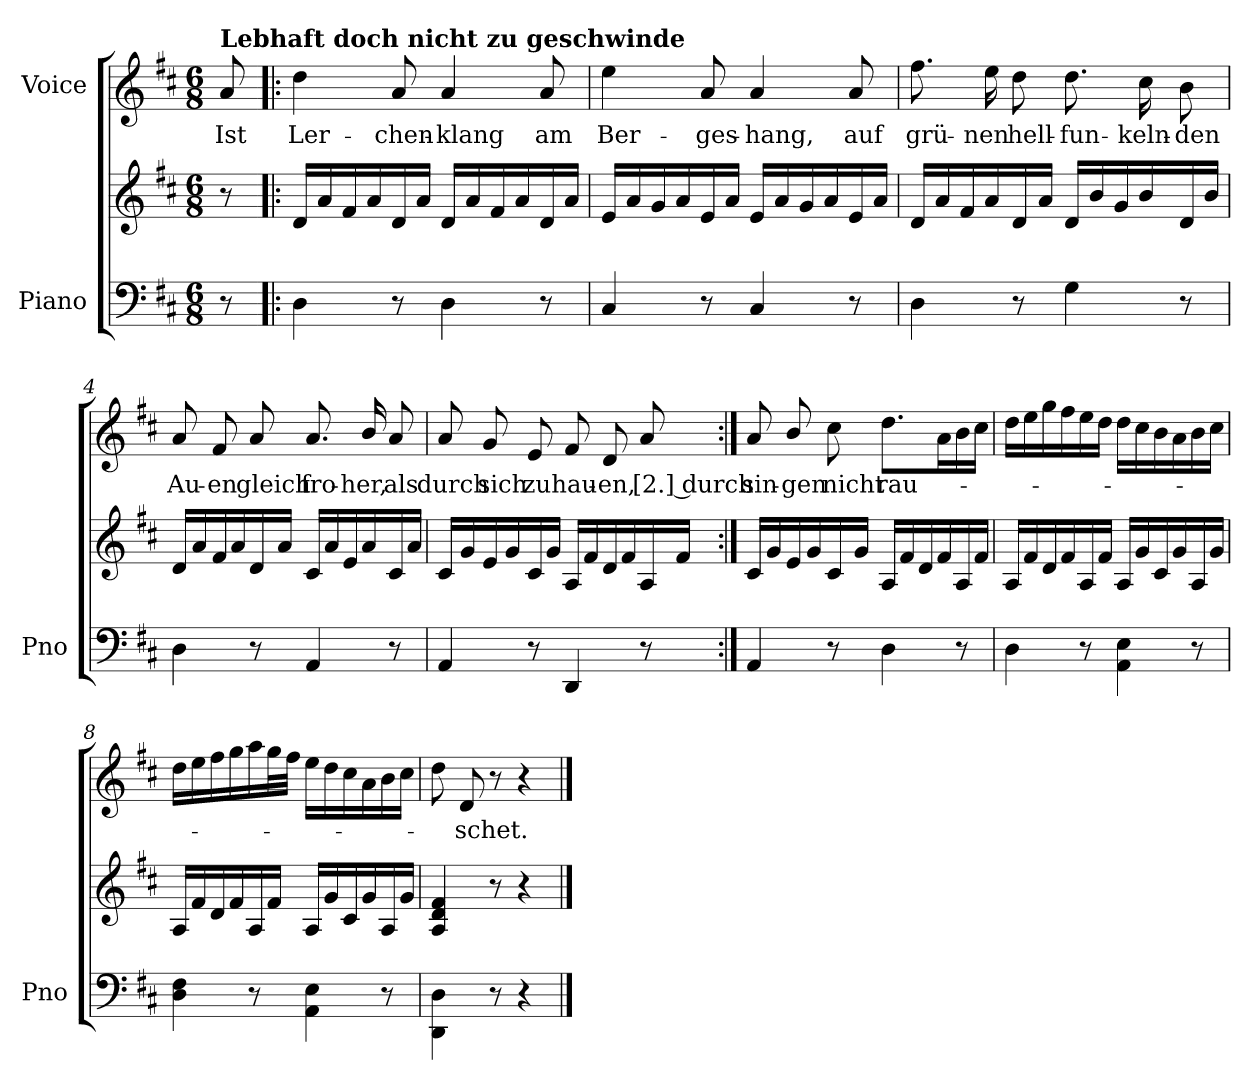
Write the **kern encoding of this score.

**kern	**kern	**kern	**text
*part2	*part2	*part1	*part1
*staff3	*staff2	*staff1	*staff1
*I"Piano	*	*I"Voice	*
*I'Pno	*	*	*
*clefF4	*clefG2	*clefG2	*
*k[f#c#]	*k[f#c#]	*k[f#c#]	*
*M6/8	*M6/8	*M6/8	*
=	=	=	=
!	!	!LO:TX:a:B:t=Lebhaft doch nicht zu geschwinde	!
!	!	!	!LO:LY:b
8r	8r	8a/	Ist
=1!|:	=1!|:	=1!|:	=1!|:
!	!	!	!LO:LY:b
4D\	16d/LL	4dd\	Ler-
.	16a/	.	.
.	16f#/	.	.
.	16a/	.	.
!	!	!	!LO:LY:b
8r	16d/	8a/	-chen-
.	16a/JJ	.	.
!	!	!	!LO:LY:b
4D\	16d/LL	4a/	-klang
.	16a/	.	.
.	16f#/	.	.
.	16a/	.	.
!	!	!	!LO:LY:b
8r	16d/	8a/	am
.	16a/JJ	.	.
=2	=2	=2	=2
!	!	!	!LO:LY:b
4C#/	16e/LL	4ee\	Ber-
.	16a/	.	.
.	16g/	.	.
.	16a/	.	.
!	!	!	!LO:LY:b
8r	16e/	8a/	-ges-
.	16a/JJ	.	.
!	!	!	!LO:LY:b
4C#/	16e/LL	4a/	-hang,
.	16a/	.	.
.	16g/	.	.
.	16a/	.	.
!	!	!	!LO:LY:b
8r	16e/	8a/	auf
.	16a/JJ	.	.
=3	=3	=3	=3
!	!	!	!LO:LY:b
4D\	16d/LL	8.ff#\	grü-
.	16a/	.	.
.	16f#/	.	.
!	!	!	!LO:LY:b
.	16a/	16ee\	-nen
!	!	!	!LO:LY:b
8r	16d/	8dd\	hell-
.	16a/JJ	.	.
!	!	!	!LO:LY:b
4G\	16d/LL	8.dd\	-fun-
.	16b/	.	.
.	16g/	.	.
!	!	!	!LO:LY:b
.	16b/	16cc#\	-keln-
!	!	!	!LO:LY:b
8r	16d/	8b\	-den
.	16b/JJ	.	.
!!LO:LB:g=z
=4	=4	=4	=4
!	!	!	!LO:LY:b
4D\	16d/LL	8a/	Au-
.	16a/	.	.
!	!	!	!LO:LY:b
.	16f#/	8f#/	-en
.	16a/	.	.
!	!	!	!LO:LY:b
8r	16d/	8a/	gleich
.	16a/JJ	.	.
!	!	!	!LO:LY:b
4AA/	16c#/LL	8.a/	fro-
.	16a/	.	.
.	16e/	.	.
!	!	!	!LO:LY:b
.	16a/	16b/	-her,
!	!	!	!LO:LY:b
8r	16c#/	8a/	als
.	16a/JJ	.	.
=5	=5	=5	=5
!	!	!	!LO:LY:b
4AA/	16c#/LL	8a/	durch
.	16g/	.	.
!	!	!	!LO:LY:b
.	16e/	8g/	sich
.	16g/	.	.
!	!	!	!LO:LY:b
8r	16c#/	8e/	zu
.	16g/JJ	.	.
!	!	!	!LO:LY:b
4DD/	16A/LL	8f#/	hau-
.	16f#/	.	.
!	!	!	!LO:LY:b
.	16d/	8d/	-en,
.	16f#/	.	.
!	!	!	!LO:LY:b
8r	16A/	8a/	[2.] durch
.	16f#/JJ	.	.
=6:|!	=6:|!	=6:|!	=6:|!
!	!	!	!LO:LY:b
4AA/	16c#/LL	8a/	-sin-
.	16g/	.	.
!	!	!	!LO:LY:b
.	16e/	8b/	-gen
.	16g/	.	.
!	!	!	!LO:LY:b
8r	16c#/	8cc#\	nicht
.	16g/JJ	.	.
!	!	!	!LO:LY:b
4D\	16A/LL	8.dd\L	rau-
.	16f#/	.	.
.	16d/	.	.
.	16f#/	16a\L	.
8r	16A/	16b\	.
.	16f#/JJ	16cc#\JJ	.
!!LO:LB:g=z
=7	=7	=7	=7
4D\	16A/LL	16dd\LL	.
.	16f#/	16ee\	.
.	16d/	16gg\	.
.	16f#/	16ff#\	.
8r	16A/	16ee\	.
.	16f#/JJ	16dd\JJ	.
4AA\ 4E\	16A/LL	16dd\LL	.
.	16g/	16cc#\	.
.	16c#/	16b\	.
.	16g/	16a\	.
8r	16A/	16b\	.
.	16g/JJ	16cc#\JJ	.
=8	=8	=8	=8
*	*	*MM110	*
4D\ 4F#\	16A/LL	16dd\LL	.
.	16f#/	16ee\	.
.	16d/	16ff#\	.
.	16f#/	16gg\	.
8r	16A/	16aa\	.
.	16f#/JJ	32gg\L	.
.	.	32ff#\JJJ	.
*	*	*MM100	*
4AA\ 4E\	16A/LL	16ee\LL	.
.	16g/	16dd\	.
.	16c#/	16cc#\	.
.	16g/	16a\	.
8r	16A/	16b\	.
.	16g/JJ	16cc#\JJ	.
=9	=9	=9	=9
4DD\ 4D\	4A/ 4d/ 4f#/	8dd\	.
!	!	!	!LO:LY:b
.	.	8d/	-schet.
8r	8r	8r	.
4r	4r	4r	.
==	==	==	==
*-	*-	*-	*-
